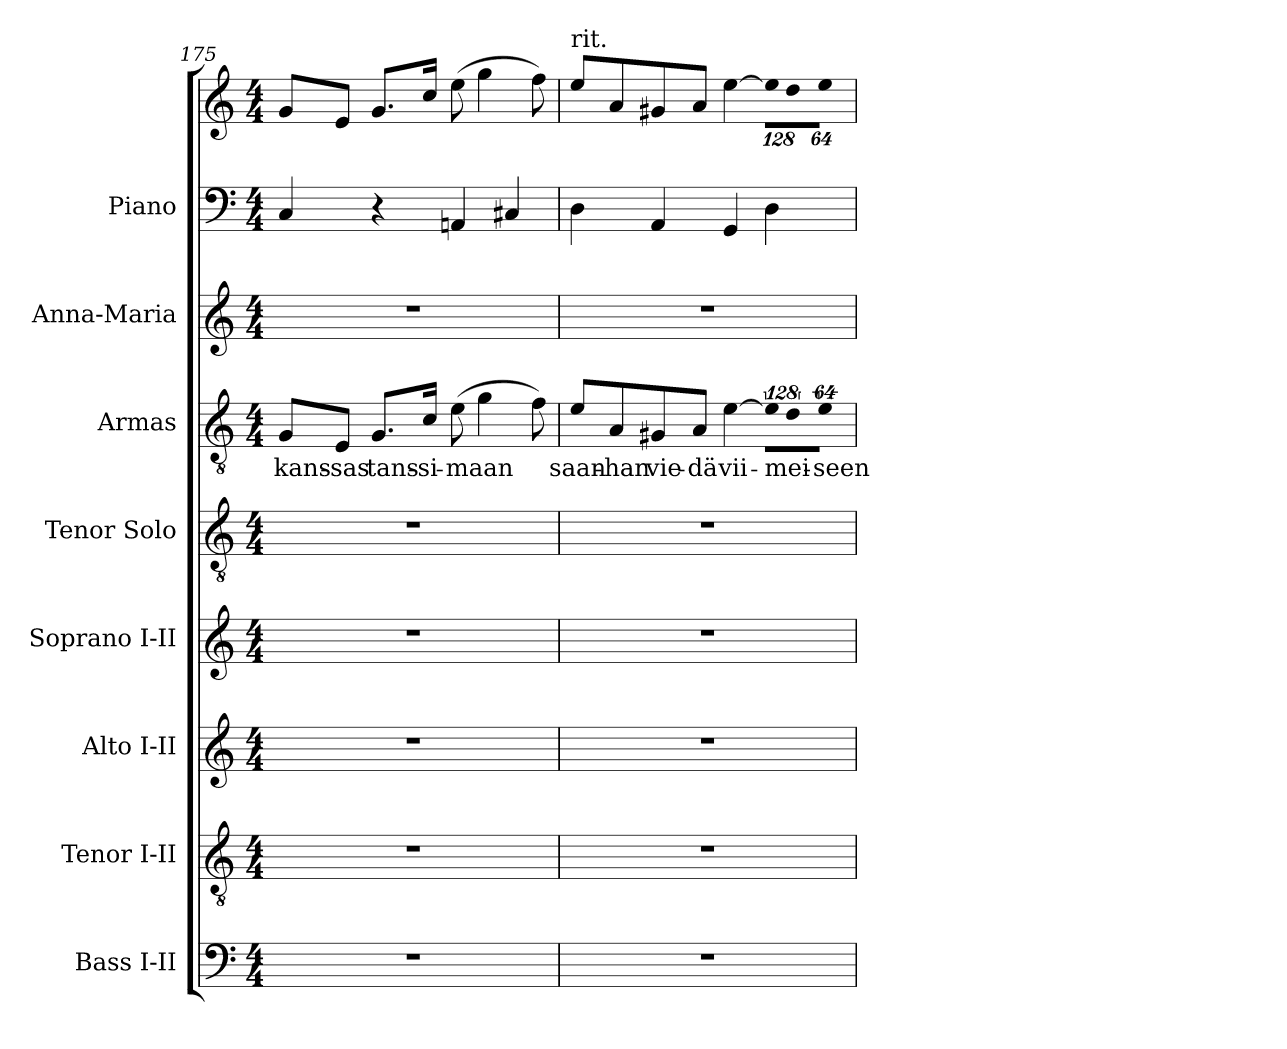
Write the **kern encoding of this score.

**kern	**kern	**kern	**kern	**kern	**kern	**text	**kern	**kern	**kern
*part8	*part7	*part6	*part5	*part4	*part3	*part3	*part2	*part1	*part1
*staff9	*staff8	*staff7	*staff6	*staff5	*staff4	*staff4	*staff3	*staff2	*staff1
*I"Bass I-II	*I"Tenor I-II	*I"Alto I-II	*I"Soprano I-II	*I"Tenor Solo	*I"Armas	*	*I"Anna-Maria	*I"Piano	*
*I'B.	*I'T.	*I'A.	*I'S.	*I'T. Solo	*I'Armas	*	*I'A-M	*I'Pno.	*
*clefF4	*clefGv2	*clefG2	*clefG2	*clefGv2	*clefGv2	*	*clefG2	*clefF4	*clefG2
*	*ITrd7c12	*	*	*ITrd7c12	*ITrd7c12	*	*	*	*
*k[]	*k[]	*k[]	*k[]	*k[]	*k[]	*	*k[]	*k[]	*k[]
*C:	*C:	*C:	*C:	*C:	*C:	*	*C:	*C:	*C:
*M4/4	*M4/4	*M4/4	*M4/4	*M4/4	*M4/4	*	*M4/4	*M4/4	*M4/4
=175	=175	=175	=175	=175	=175	=175	=175	=175	=175
!	!	!	!	!	!	!LO:LY:b:color=#000000	!	!	!
1r	1r	1r	1r	1r	8GGi/L	kans-	1r	4Ci/	8gi/L
!	!	!	!	!	!	!LO:LY:b:color=#000000	!	!	!
.	.	.	.	.	8EEi/J	-sas	.	.	8ei/J
!	!	!	!	!	!	!LO:LY:b:color=#000000	!	!	!
.	.	.	.	.	8.GGi/L	tans-	.	4r	8.gi/L
!	!	!	!	!	!	!LO:LY:b:color=#000000	!	!	!
.	.	.	.	.	16Ci/Jk	-si-	.	.	16cci/Jk
!	!	!	!	!	!	!LO:LY:b:color=#000000	!	!	!
.	.	.	.	.	(8Ei\	-maan	.	4AAni/	(8eei\
.	.	.	.	.	4Gi\	.	.	.	4ggi\
.	.	.	.	.	.	.	.	4C#Xi/	.
.	.	.	.	.	8Fi\)	.	.	.	8ffi\)
=176	=176	=176	=176	=176	=176	=176	=176	=176	=176
!	!	!	!	!	!	!	!	!	!LO:TX:t=rit.
!	!	!	!	!	!	!LO:LY:b:color=#000000	!	!	!
1r	1r	1r	1r	1r	8Ei/L	saan-	1r	4Di\	8eei/L
!	!	!	!	!	!	!LO:LY:b:color=#000000	!	!	!
.	.	.	.	.	8AAi/	-han	.	.	8ai/
!	!	!	!	!	!	!LO:LY:b:color=#000000	!	!	!
.	.	.	.	.	8GG#Xi/	vie-	.	4AAi/	8g#Xi/
!	!	!	!	!	!	!LO:LY:b:color=#000000	!	!	!
.	.	.	.	.	8AAi/J	-dä	.	.	8ai/J
!	!	!	!	!	!	!LO:LY:b:color=#000000	!	!	!
.	.	.	.	.	[>4Ei\	vii-	.	4GGi/	[>4eei\
!	!	!	!	!	!LO:N:vis=8	!	!	!	!
*	*	*	*	*	*	*	*	*	*Xbrackettup
!	!	!	!	!	!	!	!	!	!LO:N:vis=8
.	.	.	.	.	1024%85Ei\L]	.	.	4Di\	1024%85eei\L]
!	!	!	!	!	!LO:N:vis=8	!	!	!	!
!	!	!	!	!	!	!LO:LY:b:color=#000000	!	!	!LO:N:vis=8
.	.	.	.	.	1024%85Di\	-mei-	.	.	1024%85ddi\
!	!	!	!	!	!LO:N:vis=8	!	!	!	!
!	!	!	!	!	!	!LO:LY:b:color=#000000	!	!	!LO:N:vis=8
.	.	.	.	.	512%43Ei\J	-seen	.	.	512%43eei\J
=	=	=	=	=	=	=	=	=	=
*-	*-	*-	*-	*-	*-	*-	*-	*-	*-
